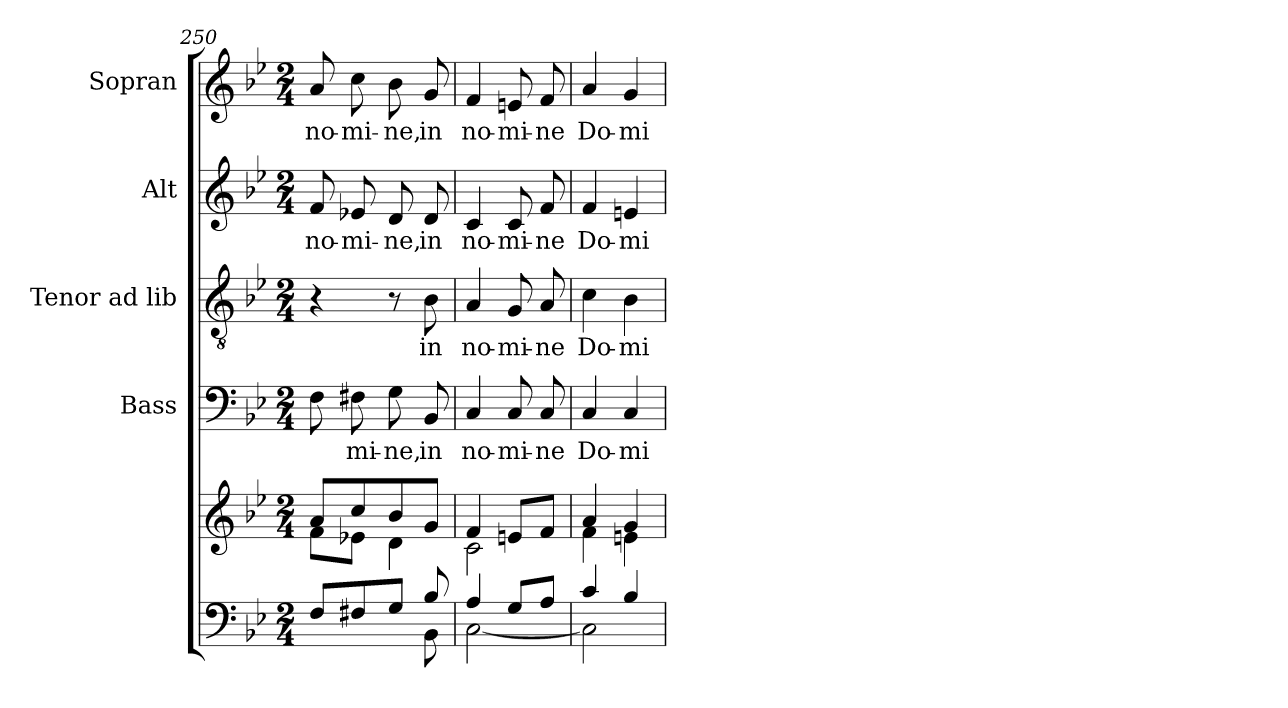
**kern	**kern	**kern	**text	**kern	**text	**kern	**text	**kern	**text
*part5	*part5	*part4	*part4	*part3	*part3	*part2	*part2	*part1	*part1
*staff6	*staff5	*staff4	*staff4	*staff3	*staff3	*staff2	*staff2	*staff1	*staff1
*	*	*I"Bass	*	*I"Tenor ad lib	*	*I"Alt	*	*I"Sopran	*
*	*	*I'B	*	*I'T	*	*I'A	*	*I'S	*
*clefF4	*clefG2	*clefF4	*	*clefGv2	*	*clefG2	*	*clefG2	*
*k[b-e-]	*k[b-e-]	*k[b-e-]	*	*k[b-e-]	*	*k[b-e-]	*	*k[b-e-]	*
*B-:	*B-:	*B-:	*	*B-:	*	*B-:	*	*B-:	*
*M2/4	*M2/4	*M2/4	*	*M2/4	*	*M2/4	*	*M2/4	*
=250	=250	=250	=250	=250	=250	=250	=250	=250	=250
*^	*^	*	*	*	*	*	*	*	*
!	!	!	!	!	!	!	!	!	!LO:LY:b	!	!LO:LY:b
8F\L	4.ryy	8a/L	8f\L	8F\	.	4r	.	8f/	no-	8a/	no-
!	!	!	!	!	!LO:LY:b	!	!	!	!LO:LY:b	!	!LO:LY:b
8F#X/	.	8cc/	8e-X\J	8F#X\	-mi-	.	.	8e-X/	-mi-	8cc\	-mi-
!	!	!	!	!	!LO:LY:b	!	!	!	!LO:LY:b	!	!LO:LY:b
8G/J	.	8b-/	4d\	8G\	-ne,	8r	.	8d/	-ne,	8b-\	-ne,
!	!	!	!	!	!LO:LY:b	!	!LO:LY:b	!	!LO:LY:b	!	!LO:LY:b
8B-/	8BB-\	8g/J	.	8BB-/	in	8B-\	in	8d/	in	8g/	in
=251	=251	=251	=251	=251	=251	=251	=251	=251	=251	=251	=251
!	!	!	!	!	!LO:LY:b	!	!LO:LY:b	!	!LO:LY:b	!	!LO:LY:b
4A/	[<2C\	4f/	2c\	4C/	no-	4A/	no-	4c/	no-	4f/	no-
!	!	!	!	!	!LO:LY:b	!	!LO:LY:b	!	!LO:LY:b	!	!LO:LY:b
8G/L	.	8en/L	.	8C/	-mi-	8G/	-mi-	8c/	-mi-	8en/	-mi-
!	!	!	!	!	!LO:LY:b	!	!LO:LY:b	!	!LO:LY:b	!	!LO:LY:b
8A/J	.	8f/J	.	8C/	-ne	8A/	-ne	8f/	-ne	8f/	-ne
=252	=252	=252	=252	=252	=252	=252	=252	=252	=252	=252	=252
!	!	!	!	!	!LO:LY:b	!	!LO:LY:b	!	!LO:LY:b	!	!LO:LY:b
4c/	2C\]	4a/	4f\	4C/	Do-	4c\	Do-	4f/	Do-	4a/	Do-
!	!	!	!	!	!LO:LY:b	!	!LO:LY:b	!	!LO:LY:b	!	!LO:LY:b
4B-/	.	4g/	4en\	4C/	-mi-	4B-\	-mi-	4en/	-mi-	4g/	-mi-
*v	*v	*	*	*	*	*	*	*	*	*	*
*	*v	*v	*	*	*	*	*	*	*	*
=	=	=	=	=	=	=	=	=	=
*-	*-	*-	*-	*-	*-	*-	*-	*-	*-
